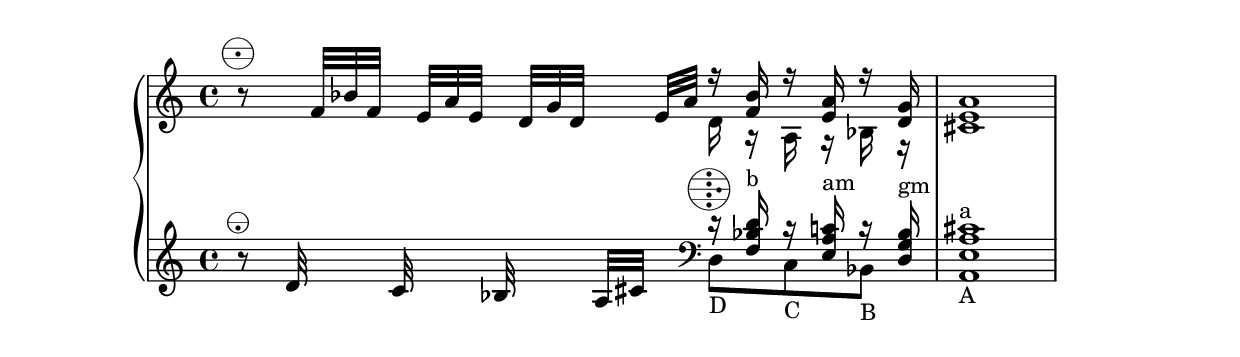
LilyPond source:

%% DO NOT EDIT this file manually; it was automatically
%% generated from the LilyPond Snippet Repository
%% (http://lsr.di.unimi.it).
%%
%% Make any changes in the LSR itself, or in
%% `Documentation/snippets/new/`, then run
%% `scripts/auxiliar/makelsr.pl`.
%%
%% This file is in the public domain.

\version "2.24.0"

\header {
  lsrtags = "keyboards, specific-notation, symbols-and-glyphs"

  texidoc = "
Accordion register symbols are available as @code{\\markup} as well as
as standalone music events (as register changes tend to occur between
actual music events).  Bass registers are not overly standardized.  The
available commands can be found in 'Discant symbols' in the Notation
Reference.
"

  doctitle = "Accordion register symbols"
} % begin verbatim


#(use-modules (lily accreg))

\new PianoStaff
<<
  \new Staff \relative {
    \clef treble
    \discant "10"
    r8 s32 f'[ bes f] s e[ a e] s d[ g d] s16 e32[ a]
    <<
      { r16 <f bes> r <e a> r <d g> }
      \\
      { d r a r bes r }
    >> |
    <cis e a>1
  }

  \new Staff \relative {
    \clef treble
    \freeBass "1"
    r8 d'32 s16. c32 s16. bes32 s16. a32[ cis] s16
    \clef bass \stdBass "Master"
    <<
      { r16 <f, bes d>^"b" r <e a c>^"am" r <d g bes>^"gm" |
      <e a cis>1^"a" }
      \\
      { d8_"D" c_"C" bes_"B" | a1_"A" }
    >>
  }
>>
